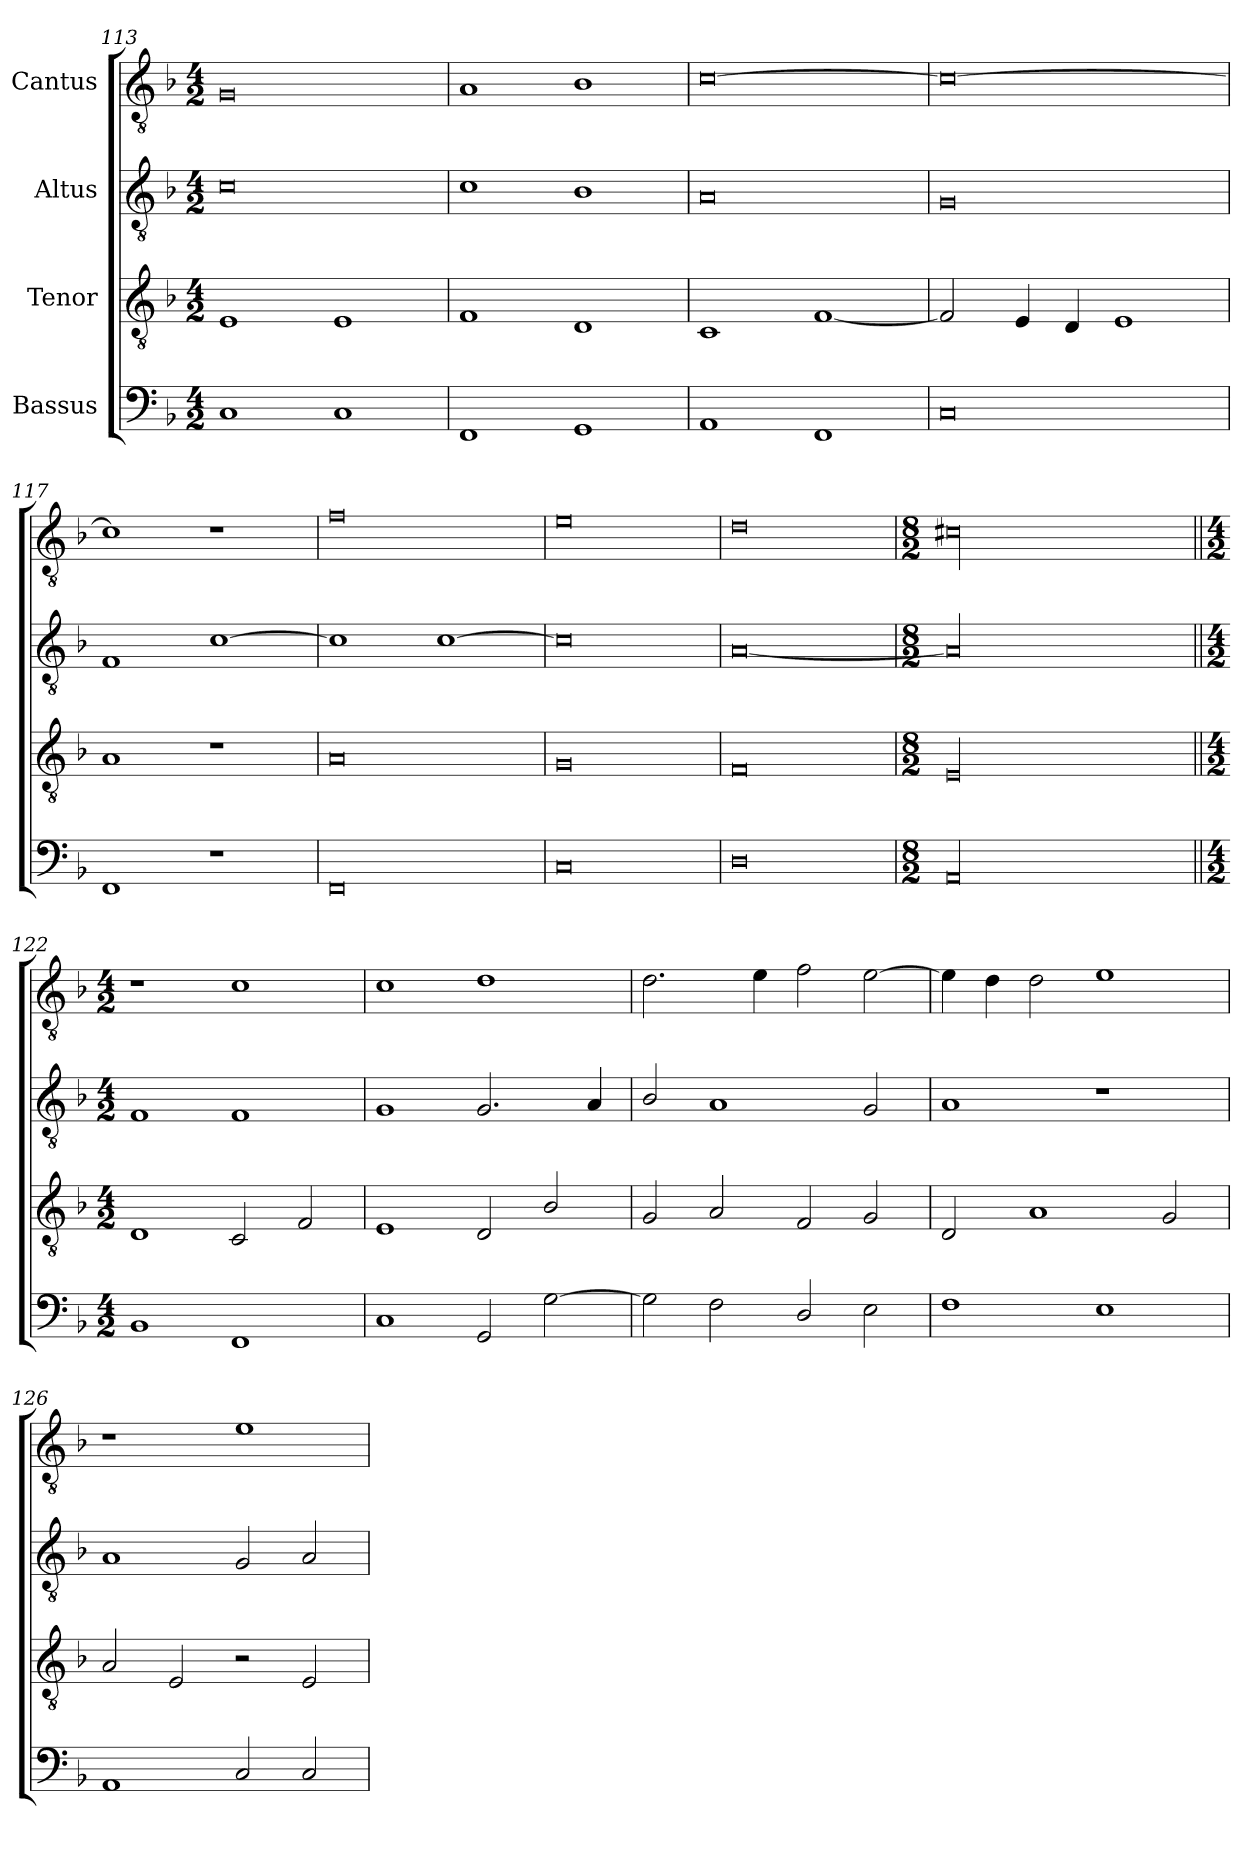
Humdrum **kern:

**kern	**kern	**kern	**kern
*part4	*part3	*part2	*part1
*staff4	*staff3	*staff2	*staff1
*I"Bassus	*I"Tenor	*I"Altus	*I"Cantus
*clefF4	*clefGv2	*clefGv2	*clefGv2
*k[b-]	*k[b-]	*k[b-]	*k[b-]
*M4/2	*M4/2	*M4/2	*M4/2
=113	=113	=113	=113
1C/	1E/	0c\	0G/
1C/	1E/	.	.
=114	=114	=114	=114
1FF/	1F/	1c\	1A/
1GG/	1D/	1B-/	1B-/
=115	=115	=115	=115
1AA/	1C/	0A/	[0c\
1FF/	[1F/	.	.
=116	=116	=116	=116
0C/	2F/]	0G/	0c\_
.	4E/	.	.
.	4D/	.	.
.	1E/	.	.
=117	=117	=117	=117
1FF/	1A/	1F/	1c\]
1r	1r	[1c\	1r
=118	=118	=118	=118
0FF/	0A/	1c\]	0f\
.	.	[1c\	.
=119	=119	=119	=119
0C/	0G/	0c\]	0e\
=120	=120	=120	=120
0D/	0F/	[0A/	0d\
=121	=121	=121	=121
*M8/2	*M8/2	*M8/2	*M8/2
00AA/	00E/	00A/]	00c#X\
=122||	=122||	=122||	=122||
*M4/2	*M4/2	*M4/2	*M4/2
1BB-/	1D/	1F/	1r
1FF/	2C/	1F/	1c\
.	2F/	.	.
=123	=123	=123	=123
1C/	1E/	1G/	1c\
2GG/	2D/	2.G/	1d\
[2G\	2B-/	.	.
.	.	4A/	.
=124	=124	=124	=124
2G\]	2G/	2B-/	2.d\
2F\	2A/	1A/	.
.	.	.	4e\
2D/	2F/	.	2f\
2E\	2G/	2G/	[2e\
=125	=125	=125	=125
1F\	2D/	1A/	4e\]
.	.	.	4d\
.	1A/	.	2d\
1E\	.	1r	1e\
.	2G/	.	.
=126	=126	=126	=126
1AA/	2A/	1A/	1r
.	2E/	.	.
2C/	2r	2G/	1e\
2C/	2E/	2A/	.
=	=	=	=
*-	*-	*-	*-
